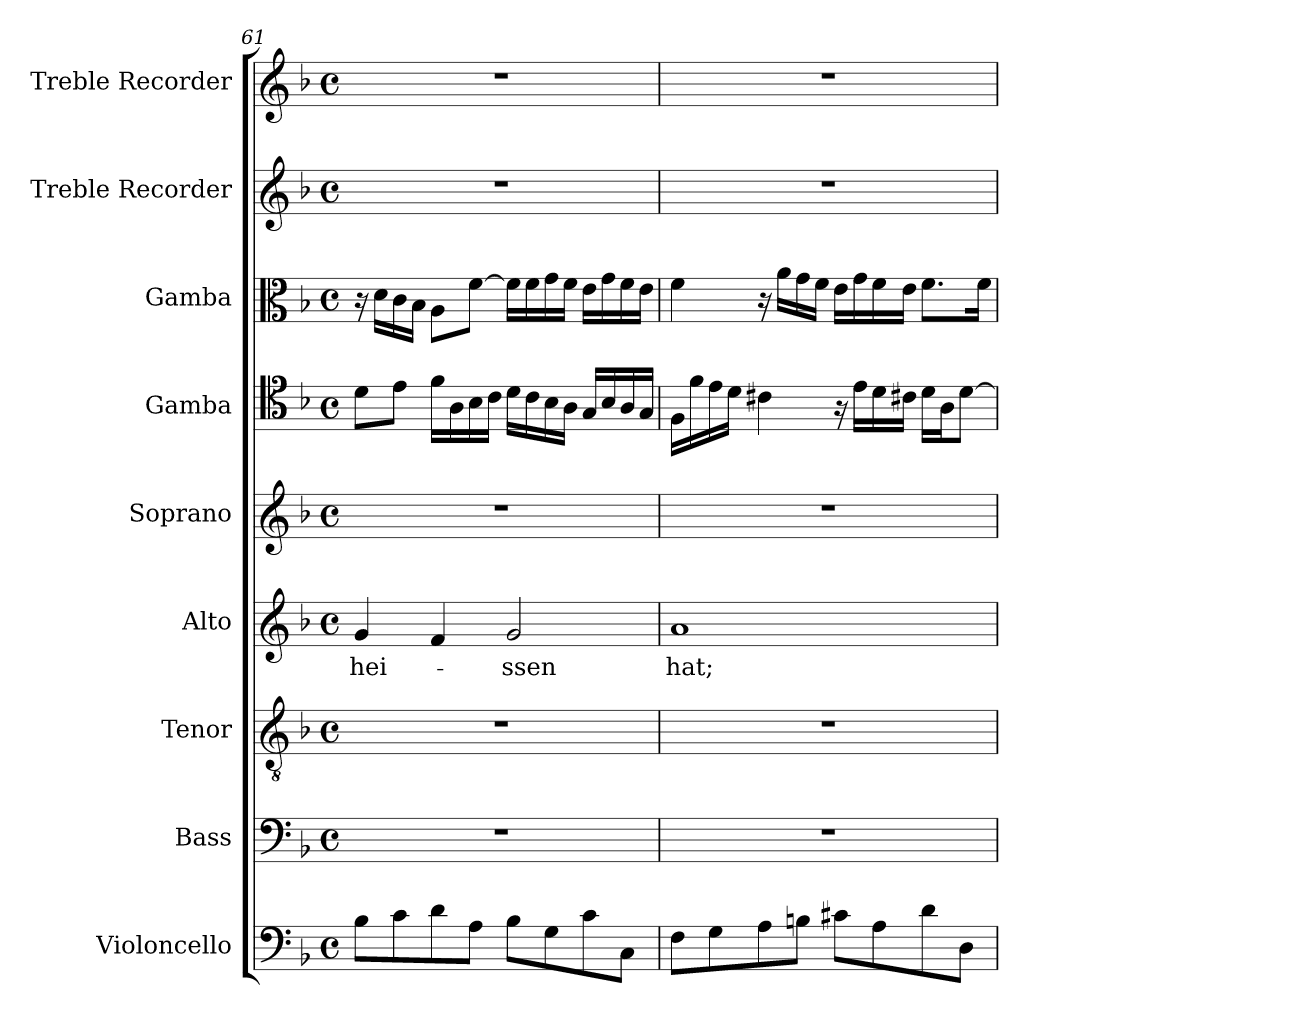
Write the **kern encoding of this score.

**kern	**kern	**kern	**kern	**text	**kern	**kern	**kern	**kern	**kern
*part9	*part8	*part7	*part6	*part6	*part5	*part4	*part3	*part2	*part1
*staff9	*staff8	*staff7	*staff6	*staff6	*staff5	*staff4	*staff3	*staff2	*staff1
*I"Violoncello	*I"Bass	*I"Tenor	*I"Alto	*	*I"Soprano	*I"Gamba	*I"Gamba	*I"Treble Recorder	*I"Treble Recorder
*	*	*I'T.	*	*	*I'S.	*	*	*I'Tr. Rec.	*I'Tr. Rec.
*clefF4	*clefF4	*clefGv2	*clefG2	*	*clefG2	*clefC4	*clefC3	*clefG2	*clefG2
*	*	*ITrd7c12	*	*	*	*	*	*	*
*k[b-]	*k[b-]	*k[b-]	*k[b-]	*	*k[b-]	*k[b-]	*k[b-]	*k[b-]	*k[b-]
*F:	*F:	*F:	*F:	*	*F:	*F:	*F:	*F:	*F:
*M4/4	*M4/4	*M4/4	*M4/4	*	*M4/4	*M4/4	*M4/4	*M4/4	*M4/4
*met(c)	*met(c)	*met(c)	*met(c)	*	*met(c)	*met(c)	*met(c)	*met(c)	*met(c)
=61	=61	=61	=61	=61	=61	=61	=61	=61	=61
!	!	!	!	!LO:LY:b:color=#000000	!	!	!	!	!
8B-i\L	1r	1r	4gi/	-hei-	1r	8di\L	16r	1r	1r
.	.	.	.	.	.	.	16di\LL	.	.
8ci\	.	.	.	.	.	8ei\J	16ci\	.	.
.	.	.	.	.	.	.	16B-i\JJ	.	.
8di\	.	.	4fi/	.	.	16fi\LL	8Ai\L	.	.
.	.	.	.	.	.	16Ai\	.	.	.
8Ai\J	.	.	.	.	.	16B-i\	[8fi\J	.	.
.	.	.	.	.	.	16ci\JJ	.	.	.
!	!	!	!	!LO:LY:b:color=#000000	!	!	!	!	!
8B-i\L	.	.	2gi/	-ssen	.	16di\LL	16fi\LL]	.	.
.	.	.	.	.	.	16ci\	16fi\	.	.
8Gi\	.	.	.	.	.	16B-i\	16gi\	.	.
.	.	.	.	.	.	16Ai\JJ	16fi\JJ	.	.
8ci\	.	.	.	.	.	16Gi/LL	16ei\LL	.	.
.	.	.	.	.	.	16B-i/	16gi\	.	.
8Ci\J	.	.	.	.	.	16Ai/	16fi\	.	.
.	.	.	.	.	.	16Gi/JJ	16ei\JJ	.	.
=62	=62	=62	=62	=62	=62	=62	=62	=62	=62
!	!	!	!	!LO:LY:b:color=#000000	!	!	!	!	!
8Fi\L	1r	1r	1ai	hat;	1r	16Fi\LL	4fi\	1r	1r
.	.	.	.	.	.	16fi\	.	.	.
8Gi\	.	.	.	.	.	16ei\	.	.	.
.	.	.	.	.	.	16di\JJ	.	.	.
8Ai\	.	.	.	.	.	4c#Xi\	16r	.	.
.	.	.	.	.	.	.	16ai\LL	.	.
8Bni\J	.	.	.	.	.	.	16gi\	.	.
.	.	.	.	.	.	.	16fi\JJ	.	.
8c#Xi\L	.	.	.	.	.	16r	16ei\LL	.	.
.	.	.	.	.	.	16ei\LL	16gi\	.	.
8Ai\	.	.	.	.	.	16di\	16fi\	.	.
.	.	.	.	.	.	16c#Xi\JJ	16ei\JJ	.	.
8di\	.	.	.	.	.	16di\LL	8.fi\L	.	.
.	.	.	.	.	.	16Ai\J	.	.	.
8Di\J	.	.	.	.	.	[8di\J	.	.	.
.	.	.	.	.	.	.	16fi\Jk	.	.
=	=	=	=	=	=	=	=	=	=
*-	*-	*-	*-	*-	*-	*-	*-	*-	*-
